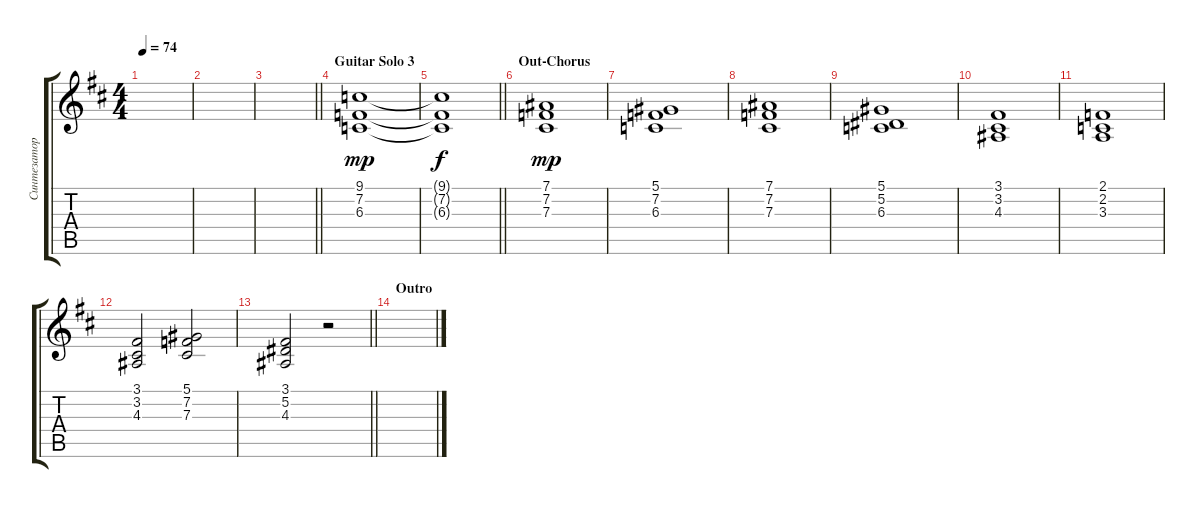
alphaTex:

\track ("Синтезатор 2" "Синтезатор") {instrument stringensemble1}
\staff {score tabs}
\tuning (Eb4 Bb3 Gb3 Db3 Ab2 Eb2) {hide}
\ts (4 4)
\tempo 74
\clef g2
\ks bminor
|
|
\barLineRight lightlight
|
\section ("" "Guitar Solo 3")
(9.1 7.2 6.3).1{dy mp} |
\barLineRight lightlight
(9.1{t} 7.2{t} 6.3{t}).1{dy f} |
\section ("" "Out-Chorus")
(7.1 7.2 7.3).1{dy mp} |
(5.1 7.2 6.3).1 |
(7.1 7.2 7.3).1 |
(5.1 5.2 6.3).1 |
(3.1 3.2 4.3).1 |
(2.1 2.2 3.3).1 |
(3.1 3.2 4.3).2 (5.1 7.2 7.3).2 |
\barLineRight lightlight
(3.1 5.2 4.3).2 r.2 |
\section ("" "Outro")
